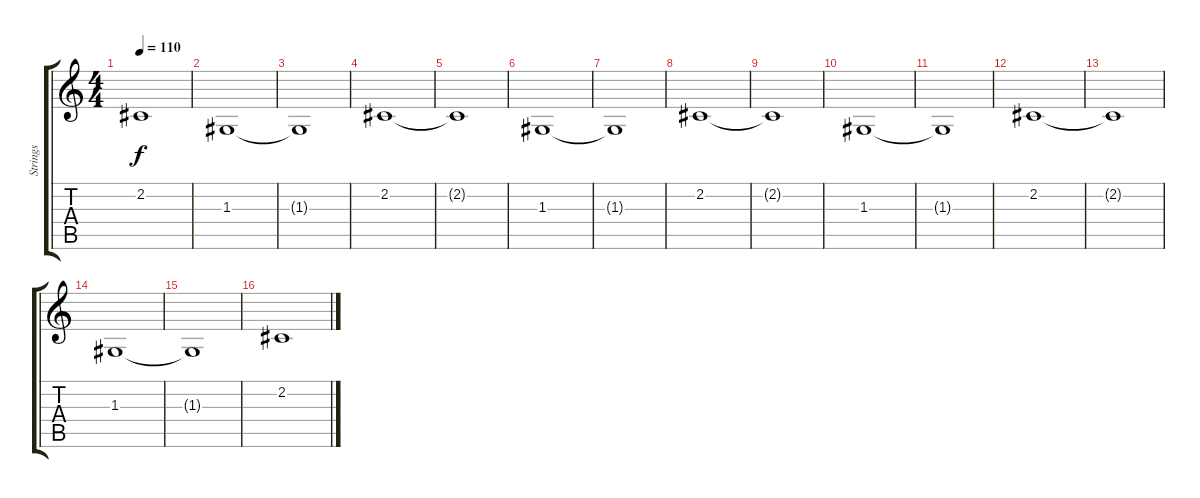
\track ("Strings" "Strings") {instrument stringensemble1}
\staff {score tabs}
\tuning (E4 B3 G3 D3 A2 E2) {hide}
\ts (4 4)
\tempo 110
\clef g2
\ks c
2.2{t}.1{dy f} |
1.3.1 |
1.3{t}.1 |
2.2.1 |
2.2{t}.1 |
1.3.1 |
1.3{t}.1 |
2.2.1 |
2.2{t}.1 |
1.3.1 |
1.3{t}.1 |
2.2.1 |
2.2{t}.1 |
1.3.1 |
1.3{t}.1 |
2.2.1
